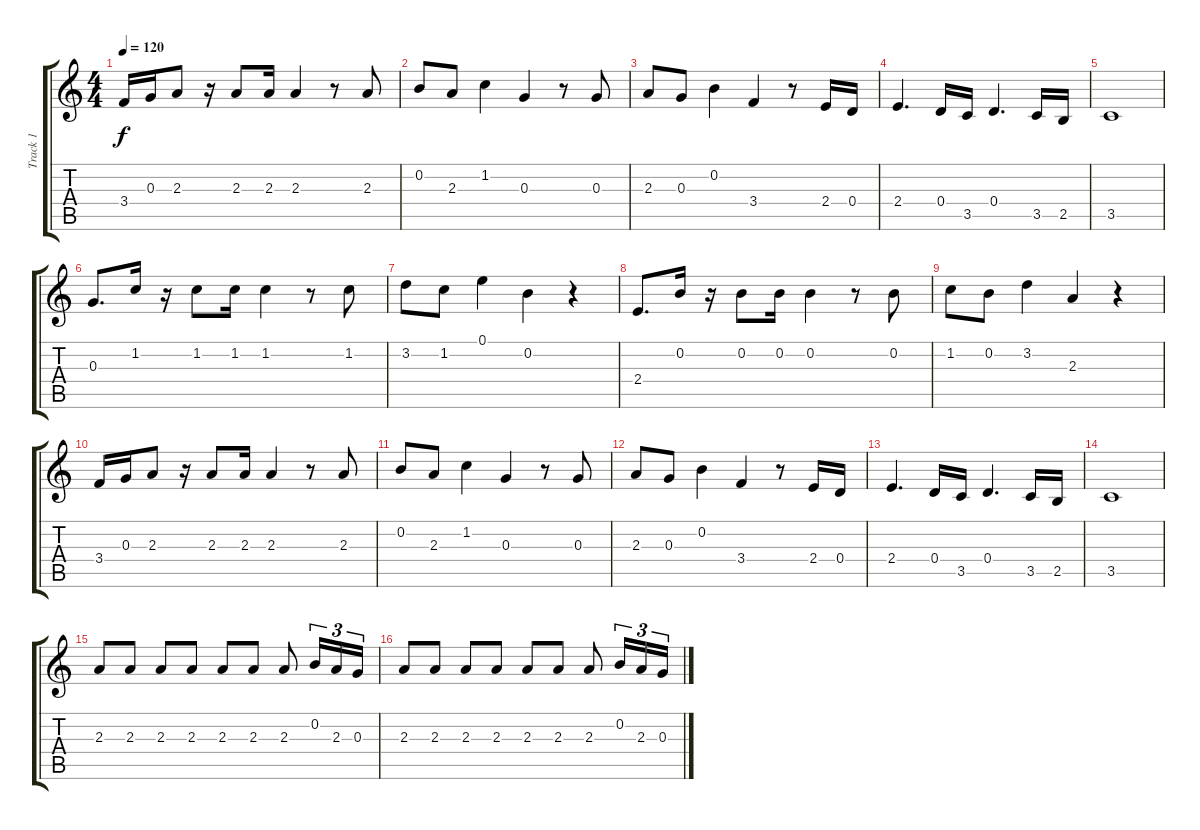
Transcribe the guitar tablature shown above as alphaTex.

\track ("Track 1" "Track 1") {instrument acousticguitarsteel}
\staff {score tabs}
\tuning (E4 B3 G3 D3 A2 E2) {hide}
\ts (4 4)
\tempo 120
\clef g2
\ks c
3.4.16{dy f} 0.3.16 2.3.8 r.16 2.3.8 2.3.16 2.3.4 r.8 2.3.8 |
0.2.8 2.3.8 1.2.4 0.3.4 r.8 0.3.8 |
2.3.8 0.3.8 0.2.4 3.4.4 r.8 2.4.16 0.4.16 |
2.4.4{d} 0.4.16 3.5.16 0.4.4{d} 3.5.16 2.5.16 |
3.5.1 |
0.3.8{d} 1.2.16 r.16 1.2.8 1.2.16 1.2.4 r.8 1.2.8 |
3.2.8 1.2.8 0.1.4 0.2.4 r.4 |
2.4.8{d} 0.2.16 r.16 0.2.8 0.2.16 0.2.4 r.8 0.2.8 |
1.2.8 0.2.8 3.2.4 2.3.4 r.4 |
3.4.16 0.3.16 2.3.8 r.16 2.3.8 2.3.16 2.3.4 r.8 2.3.8 |
0.2.8 2.3.8 1.2.4 0.3.4 r.8 0.3.8 |
2.3.8 0.3.8 0.2.4 3.4.4 r.8 2.4.16 0.4.16 |
2.4.4{d} 0.4.16 3.5.16 0.4.4{d} 3.5.16 2.5.16 |
3.5.1 |
2.3.8 2.3.8 2.3.8 2.3.8 2.3.8 2.3.8 2.3.8 0.2.16{tu (3 2)} 2.3.16{tu (3 2)} 0.3.16{tu (3 2)} |
2.3.8 2.3.8 2.3.8 2.3.8 2.3.8 2.3.8 2.3.8 0.2.16{tu (3 2)} 2.3.16{tu (3 2)} 0.3.16{tu (3 2)}
